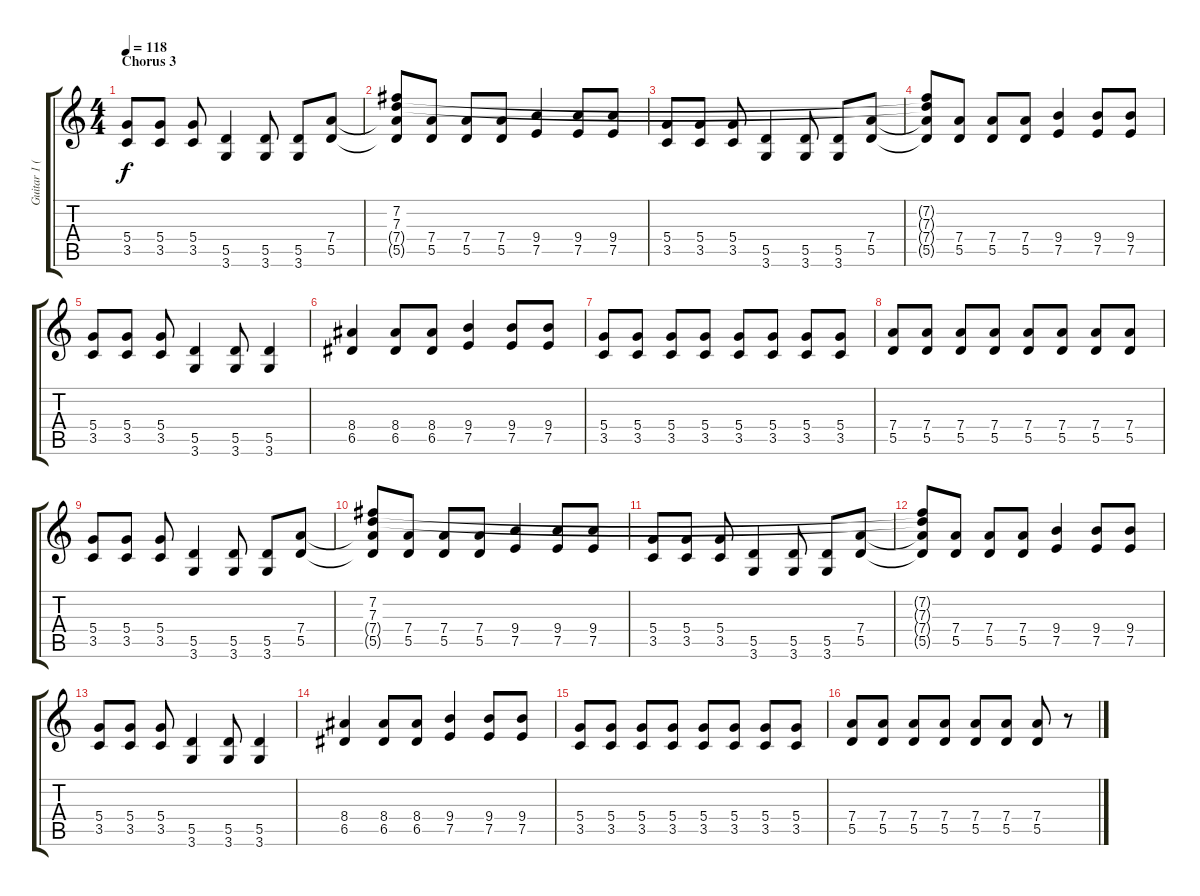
\track ("Guitar 1 (Lead)" "Guitar 1 (") {instrument electricguitarmuted}
\staff {score tabs}
\tuning (E4 B3 G3 D3 A2 E2) {hide}
\ts (4 4)
\section ("" "Chorus 3")
\tempo 118
\clef g2
\ks c
(5.4 3.5).8{dy f instrument distortionguitar} (5.4 3.5).8 (5.4 3.5).8 (5.5 3.6).4 (5.5 3.6).8 (5.5 3.6).8 (7.4 5.5).8 |
(7.2 7.3{t} 7.4{t} 5.5{t}).8 (7.4 5.5).8 (7.4 5.5).8 (7.4 5.5).8 (9.4 7.5).4 (9.4 7.5).8 (9.4 7.5).8 |
(5.4 3.5).8{instrument distortionguitar} (5.4 3.5).8 (5.4 3.5).8 (5.5 3.6).4 (5.5 3.6).8 (5.5 3.6).8 (7.4 5.5).8 |
(7.2{t} 7.3{t} 7.4{t} 5.5{t}).8 (7.4 5.5).8 (7.4 5.5).8 (7.4 5.5).8 (9.4 7.5).4 (9.4 7.5).8 (9.4 7.5).8 |
(5.4 3.5).8{instrument distortionguitar} (5.4 3.5).8 (5.4 3.5).8 (5.5 3.6).4 (5.5 3.6).8 (5.5 3.6).4 |
(8.4 6.5).4 (8.4 6.5).8 (8.4 6.5).8 (9.4 7.5).4 (9.4 7.5).8 (9.4 7.5).8 |
(5.4 3.5).8 (5.4 3.5).8 (5.4 3.5).8 (5.4 3.5).8 (5.4 3.5).8 (5.4 3.5).8 (5.4 3.5).8 (5.4 3.5).8 |
(7.4 5.5).8 (7.4 5.5).8 (7.4 5.5).8 (7.4 5.5).8 (7.4 5.5).8 (7.4 5.5).8 (7.4 5.5).8 (7.4 5.5).8 |
(5.4 3.5).8{instrument distortionguitar} (5.4 3.5).8 (5.4 3.5).8 (5.5 3.6).4 (5.5 3.6).8 (5.5 3.6).8 (7.4 5.5).8 |
(7.2 7.3 7.4{t} 5.5{t}).8 (7.4 5.5).8 (7.4 5.5).8 (7.4 5.5).8 (9.4 7.5).4 (9.4 7.5).8 (9.4 7.5).8 |
(5.4 3.5).8{instrument distortionguitar} (5.4 3.5).8 (5.4 3.5).8 (5.5 3.6).4 (5.5 3.6).8 (5.5 3.6).8 (7.4 5.5).8 |
(7.2{t} 7.3{t} 7.4{t} 5.5{t}).8 (7.4 5.5).8 (7.4 5.5).8 (7.4 5.5).8 (9.4 7.5).4 (9.4 7.5).8 (9.4 7.5).8 |
(5.4 3.5).8{instrument distortionguitar} (5.4 3.5).8 (5.4 3.5).8 (5.5 3.6).4 (5.5 3.6).8 (5.5 3.6).4 |
(8.4 6.5).4 (8.4 6.5).8 (8.4 6.5).8 (9.4 7.5).4 (9.4 7.5).8 (9.4 7.5).8 |
(5.4 3.5).8 (5.4 3.5).8 (5.4 3.5).8 (5.4 3.5).8 (5.4 3.5).8 (5.4 3.5).8 (5.4 3.5).8 (5.4 3.5).8 |
(7.4 5.5).8 (7.4 5.5).8 (7.4 5.5).8 (7.4 5.5).8 (7.4 5.5).8 (7.4 5.5).8 (7.4 5.5).8 r.8
